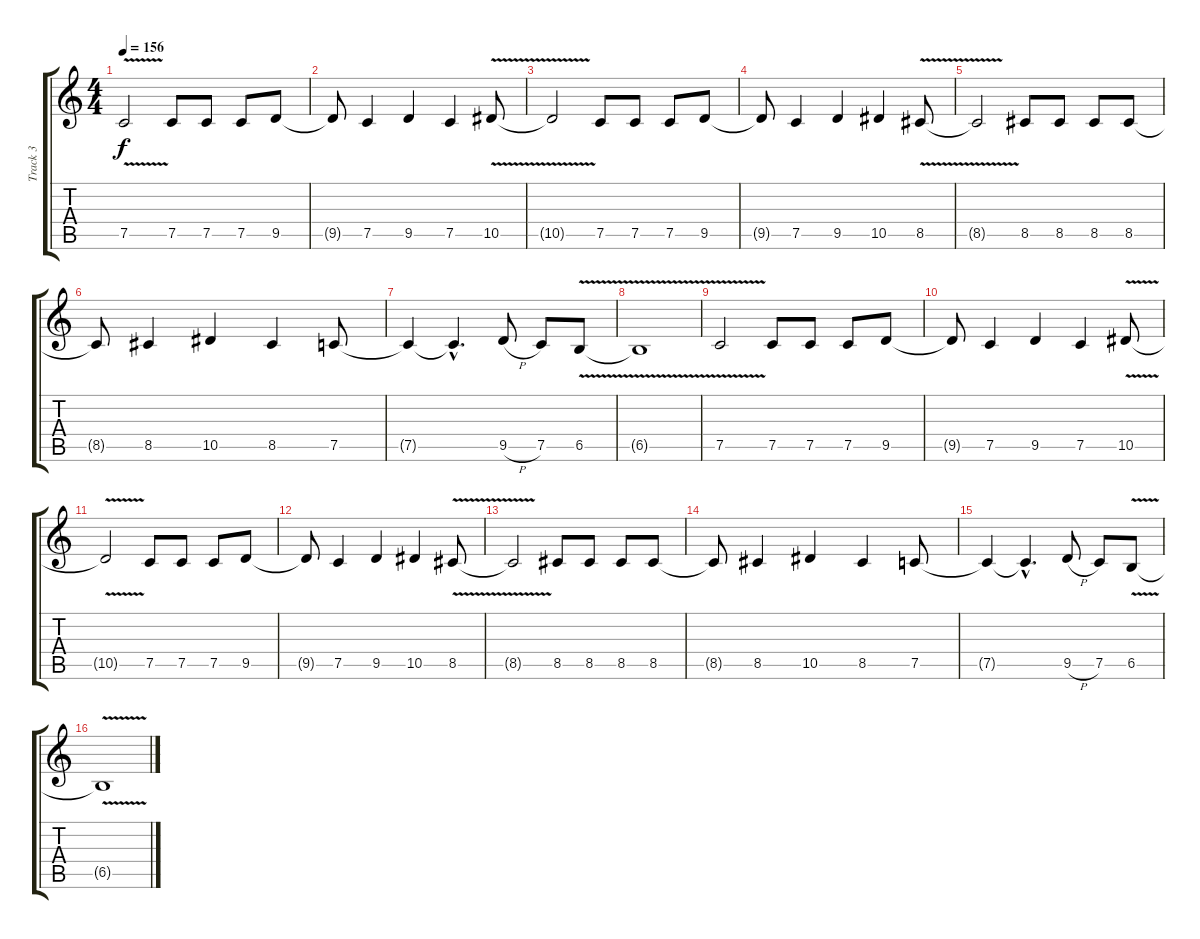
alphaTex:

\track ("Track 3" "Track 3") {instrument overdrivenguitar}
\staff {score tabs}
\tuning (C4 G3 Eb3 Bb2 F2 C2) {hide}
\ts (4 4)
\tempo 156
\clef g2
\ks c
7.5{v}.2{dy f} 7.5.8 7.5.8 7.5.8 9.5.8 |
9.5{t}.8 7.5.4 9.5.4 7.5.4 10.5{v}.8 |
10.5{t}.2 7.5.8 7.5.8 7.5.8 9.5.8 |
9.5{t}.8 7.5.4 9.5.4 10.5.4 8.5{v}.8 |
8.5{t}.2 8.5.8 8.5.8 8.5.8 8.5.8 |
8.5{t}.8 8.5.4 10.5.4 8.5.4 7.5.8 |
7.5{t}.4 7.5{hac t}.4{d} 9.5{h}.8 7.5.8 6.5{v}.8 |
6.5{t}.1 |
7.5{v}.2 7.5.8 7.5.8 7.5.8 9.5.8 |
9.5{t}.8 7.5.4 9.5.4 7.5.4 10.5{v}.8 |
10.5{t}.2 7.5.8 7.5.8 7.5.8 9.5.8 |
9.5{t}.8 7.5.4 9.5.4 10.5.4 8.5{v}.8 |
8.5{t}.2 8.5.8 8.5.8 8.5.8 8.5.8 |
8.5{t}.8 8.5.4 10.5.4 8.5.4 7.5.8 |
7.5{t}.4 7.5{hac t}.4{d} 9.5{h}.8 7.5.8 6.5{v}.8 |
6.5{t}.1
